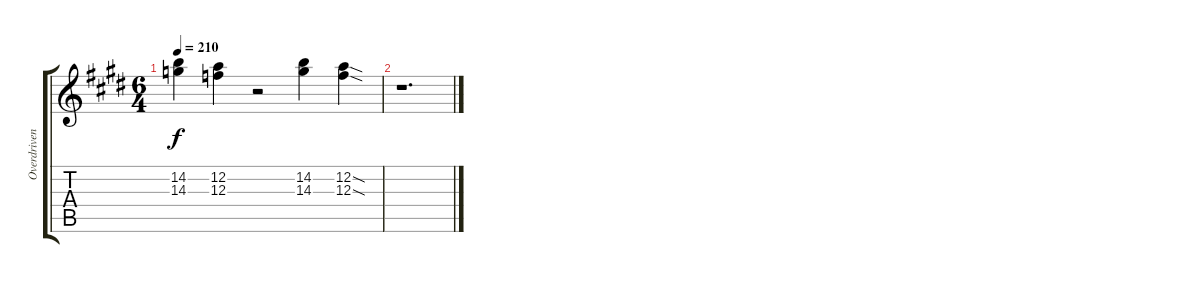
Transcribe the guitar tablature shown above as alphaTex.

\track ("Overdriven" "Overdriven") {instrument overdrivenguitar}
\staff {score tabs}
\tuning (D4 A3 F3 C3 G2 D2) {hide}
\ts (6 4)
\tempo 210
\clef g2
\ks c#minor
(14.2 14.3).4{dy f} (12.2 12.3).4 r.2 (14.2 14.3).4 (12.2{sod} 12.3{sod}).4 |
r.1{d}
